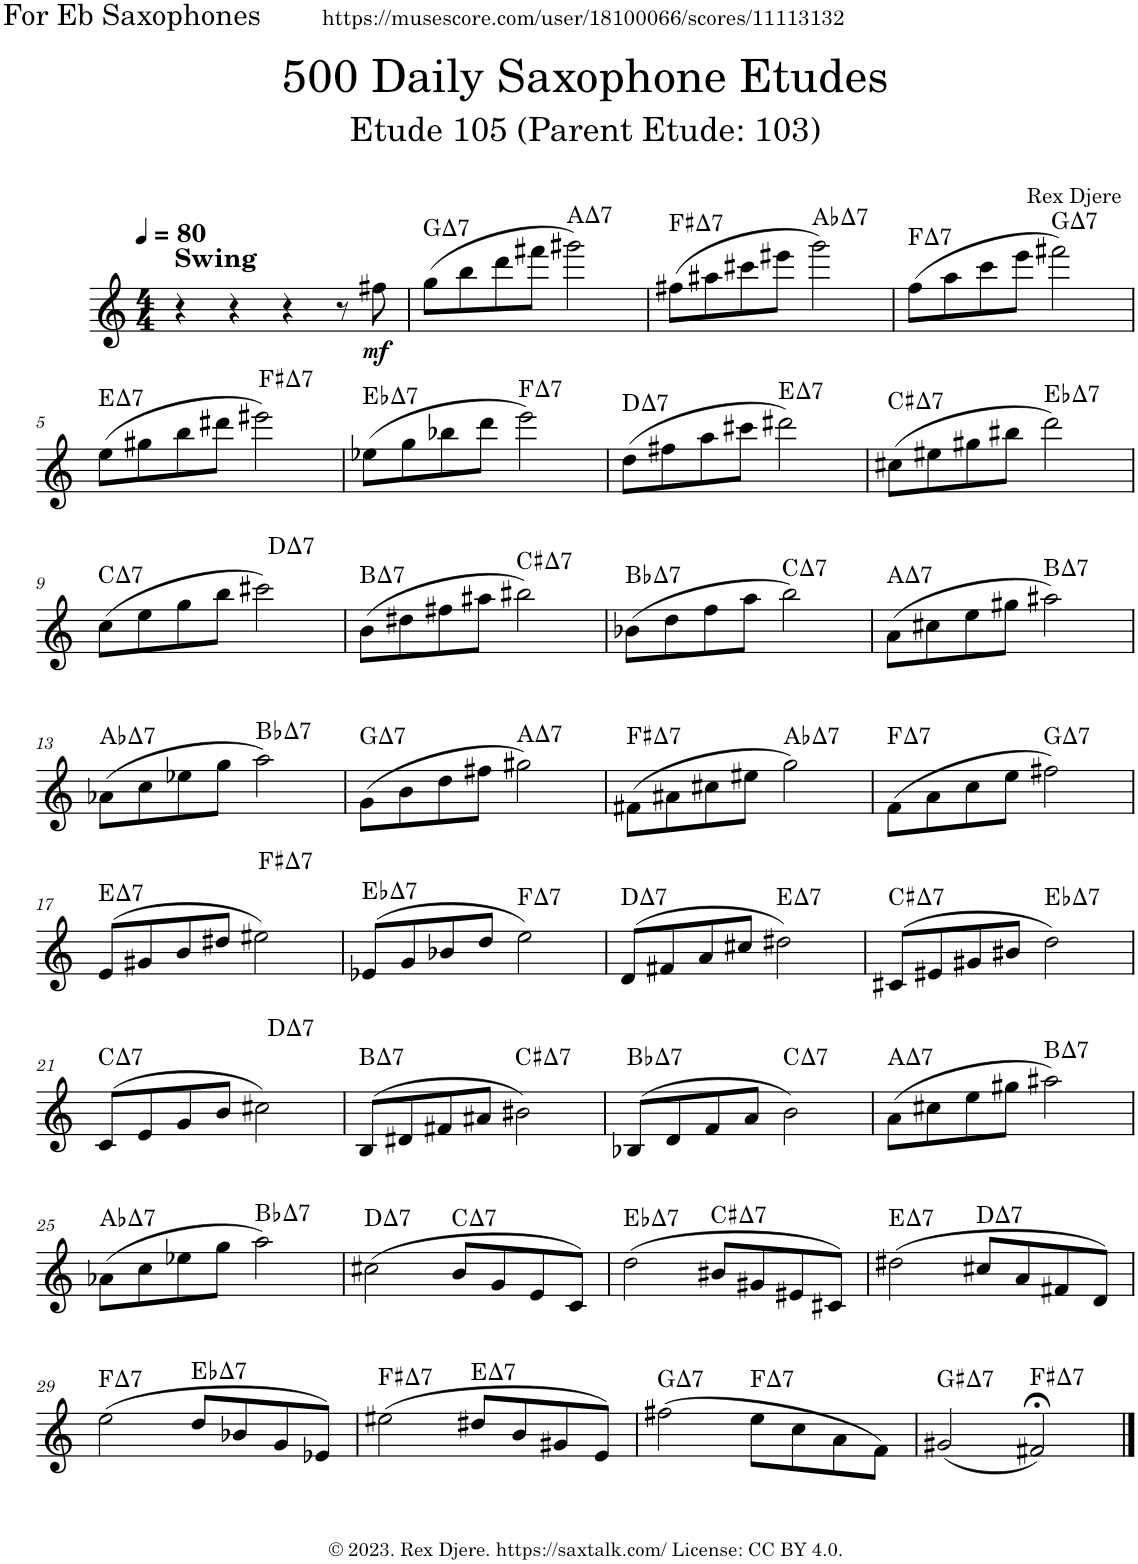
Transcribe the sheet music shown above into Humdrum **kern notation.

**kern	**dynam	**harte
*part1	*part1	*part1
*staff1	*staff1	*
*I"Alto Saxophone	*	*
*I'A. Sax.	*	*
*clefG2	*	*
*Trd5c9	*	*
*k[]	*	*
*M4/4	*	*
*MM80	*	*
=1	=1	=1
!LO:TX:a:B:t=Swing	!	!
4r	.	.
4r	.	.
4r	.	.
8r	.	.
!	!LO:DY:b	!
8ff#X\	mf	.
=2	=2	=2
!	!	!LO:H:kt=7
(8gg\L	.	G:maj7
8bb\	.	.
8ddd\	.	.
8fff#X\J	.	.
!	!	!LO:H:kt=7
2ggg#X\)	.	A:maj7
=3	=3	=3
!	!	!LO:H:kt=7
(8ff#X\L	.	F#:maj7
8aa#X\	.	.
8ccc#X\	.	.
8eee#X\J	.	.
!	!	!LO:H:kt=7
2ggg\)	.	Ab:maj7
=4	=4	=4
!	!	!LO:H:kt=7
(8ff\L	.	F:maj7
8aa\	.	.
8ccc\	.	.
8eee\J	.	.
!	!	!LO:H:kt=7
2fff#X\)	.	G:maj7
!!LO:LB:g=z
=5	=5	=5
!	!	!LO:H:kt=7
(8ee\L	.	E:maj7
8gg#X\	.	.
8bb\	.	.
8ddd#X\J	.	.
!	!	!LO:H:kt=7
2eee#X\)	.	F#:maj7
=6	=6	=6
!	!	!LO:H:kt=7
(8ee-X\L	.	Eb:maj7
8gg\	.	.
8bb-X\	.	.
8ddd\J	.	.
!	!	!LO:H:kt=7
2eee\)	.	F:maj7
=7	=7	=7
!	!	!LO:H:kt=7
(8dd\L	.	D:maj7
8ff#X\	.	.
8aa\	.	.
8ccc#X\J	.	.
!	!	!LO:H:kt=7
2ddd#X\)	.	E:maj7
=8	=8	=8
!	!	!LO:H:kt=7
(8cc#X\L	.	C#:maj7
8ee#X\	.	.
8gg#X\	.	.
8bb#X\J	.	.
!	!	!LO:H:kt=7
2ddd\)	.	Eb:maj7
!!LO:LB:g=z
=9	=9	=9
!	!	!LO:H:kt=7
(8cc\L	.	C:maj7
8ee\	.	.
8gg\	.	.
8bb\J	.	.
!	!	!LO:H:kt=7
2ccc#X\)	.	D:maj7
=10	=10	=10
!	!	!LO:H:kt=7
(8b\L	.	B:maj7
8dd#X\	.	.
8ff#X\	.	.
8aa#X\J	.	.
!	!	!LO:H:kt=7
2bb#X\)	.	C#:maj7
=11	=11	=11
!	!	!LO:H:kt=7
(8b-X\L	.	Bb:maj7
8dd\	.	.
8ff\	.	.
8aa\J	.	.
!	!	!LO:H:kt=7
2bb\)	.	C:maj7
=12	=12	=12
!	!	!LO:H:kt=7
(8a\L	.	A:maj7
8cc#X\	.	.
8ee\	.	.
8gg#X\J	.	.
!	!	!LO:H:kt=7
2aa#X\)	.	B:maj7
!!LO:LB:g=z
=13	=13	=13
!	!	!LO:H:kt=7
(8a-X\L	.	Ab:maj7
8cc\	.	.
8ee-X\	.	.
8gg\J	.	.
!	!	!LO:H:kt=7
2aa\)	.	Bb:maj7
=14	=14	=14
!	!	!LO:H:kt=7
(8g\L	.	G:maj7
8b\	.	.
8dd\	.	.
8ff#X\J	.	.
!	!	!LO:H:kt=7
2gg#X\)	.	A:maj7
=15	=15	=15
!	!	!LO:H:kt=7
(8f#X\L	.	F#:maj7
8a#X\	.	.
8cc#X\	.	.
8ee#X\J	.	.
!	!	!LO:H:kt=7
2gg\)	.	Ab:maj7
=16	=16	=16
!	!	!LO:H:kt=7
(8f\L	.	F:maj7
8a\	.	.
8cc\	.	.
8ee\J	.	.
!	!	!LO:H:kt=7
2ff#X\)	.	G:maj7
!!LO:LB:g=z
=17	=17	=17
!	!	!LO:H:kt=7
(8e/L	.	E:maj7
8g#X/	.	.
8b/	.	.
8dd#X/J	.	.
!	!	!LO:H:kt=7
2ee#X\)	.	F#:maj7
=18	=18	=18
!	!	!LO:H:kt=7
(8e-X/L	.	Eb:maj7
8g/	.	.
8b-X/	.	.
8dd/J	.	.
!	!	!LO:H:kt=7
2ee\)	.	F:maj7
=19	=19	=19
!	!	!LO:H:kt=7
(8d/L	.	D:maj7
8f#X/	.	.
8a/	.	.
8cc#X/J	.	.
!	!	!LO:H:kt=7
2dd#X\)	.	E:maj7
=20	=20	=20
!	!	!LO:H:kt=7
(8c#X/L	.	C#:maj7
8e#X/	.	.
8g#X/	.	.
8b#X/J	.	.
!	!	!LO:H:kt=7
2dd\)	.	Eb:maj7
!!LO:LB:g=z
=21	=21	=21
!	!	!LO:H:kt=7
(8c/L	.	C:maj7
8e/	.	.
8g/	.	.
8b/J	.	.
!	!	!LO:H:kt=7
2cc#X\)	.	D:maj7
=22	=22	=22
!	!	!LO:H:kt=7
(8B/L	.	B:maj7
8d#X/	.	.
8f#X/	.	.
8a#X/J	.	.
!	!	!LO:H:kt=7
2b#X\)	.	C#:maj7
=23	=23	=23
!	!	!LO:H:kt=7
(8B-X/L	.	Bb:maj7
8d/	.	.
8f/	.	.
8a/J	.	.
!	!	!LO:H:kt=7
2b\)	.	C:maj7
=24	=24	=24
!	!	!LO:H:kt=7
(8a\L	.	A:maj7
8cc#X\	.	.
8ee\	.	.
8gg#X\J	.	.
!	!	!LO:H:kt=7
2aa#X\)	.	B:maj7
!!LO:LB:g=z
=25	=25	=25
!	!	!LO:H:kt=7
(8a-X\L	.	Ab:maj7
8cc\	.	.
8ee-X\	.	.
8gg\J	.	.
!	!	!LO:H:kt=7
2aa\)	.	Bb:maj7
=26	=26	=26
!	!	!LO:H:kt=7
(2cc#X\	.	D:maj7
!	!	!LO:H:kt=7
8b/L	.	C:maj7
8g/	.	.
8e/	.	.
8c/J)	.	.
=27	=27	=27
!	!	!LO:H:kt=7
(2dd\	.	Eb:maj7
!	!	!LO:H:kt=7
8b#X/L	.	C#:maj7
8g#X/	.	.
8e#X/	.	.
8c#X/J)	.	.
=28	=28	=28
!	!	!LO:H:kt=7
(2dd#X\	.	E:maj7
!	!	!LO:H:kt=7
8cc#X/L	.	D:maj7
8a/	.	.
8f#X/	.	.
8d/J)	.	.
!!LO:LB:g=z
=29	=29	=29
!	!	!LO:H:kt=7
(2ee\	.	F:maj7
!	!	!LO:H:kt=7
8dd/L	.	Eb:maj7
8b-X/	.	.
8g/	.	.
8e-X/J)	.	.
=30	=30	=30
!	!	!LO:H:kt=7
(2ee#X\	.	F#:maj7
!	!	!LO:H:kt=7
8dd#X/L	.	E:maj7
8b/	.	.
8g#X/	.	.
8e/J)	.	.
=31	=31	=31
!	!	!LO:H:kt=7
(2ff#X\	.	G:maj7
!	!	!LO:H:kt=7
8ee\L	.	F:maj7
8cc\	.	.
8a\	.	.
8f\J)	.	.
=32	=32	=32
!	!	!LO:H:kt=7
(2g#X/	.	G#:maj7
!	!	!LO:H:kt=7
2f#X;</)	.	F#:maj7
==	==	==
*-	*-	*-
